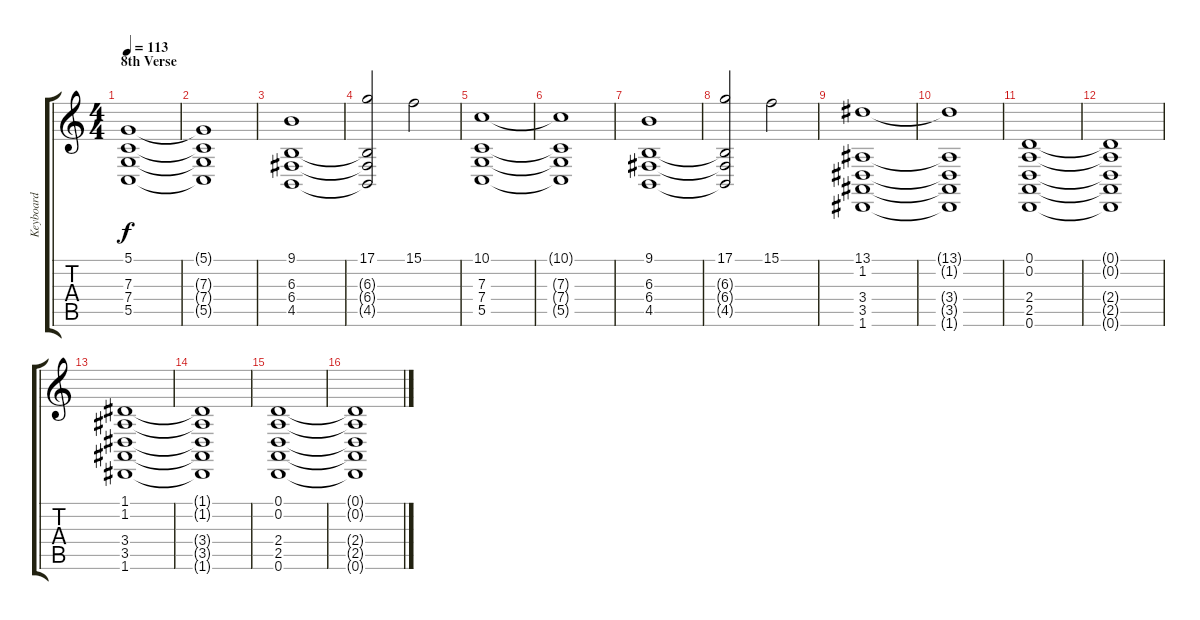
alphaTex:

\track ("Keyboard" "Keyboard") {instrument pad4choir}
\staff {score tabs}
\tuning (D4 A3 F3 C3 G2 D2) {hide}
\ts (4 4)
\section ("" "8th Verse")
\tempo 113
\clef g2
\ks c
(5.1 7.3 7.4 5.5).1{dy f volume 11} |
(5.1{t} 7.3{t} 7.4{t} 5.5{t}).1 |
(9.1 6.3 6.4 4.5).1 |
(17.1 6.3{t} 6.4{t} 4.5{t}).2 15.1.2 |
(10.1 7.3 7.4 5.5).1 |
(10.1{t} 7.3{t} 7.4{t} 5.5{t}).1 |
(9.1 6.3 6.4 4.5).1 |
(17.1 6.3{t} 6.4{t} 4.5{t}).2 15.1.2 |
(13.1 1.2 3.4 3.5 1.6).1 |
(13.1{t} 1.2{t} 3.4{t} 3.5{t} 1.6{t}).1 |
(0.1 0.2 2.4 2.5 0.6).1 |
(0.1{t} 0.2{t} 2.4{t} 2.5{t} 0.6{t}).1 |
(1.1 1.2 3.4 3.5 1.6).1 |
(1.1{t} 1.2{t} 3.4{t} 3.5{t} 1.6{t}).1 |
(0.1 0.2 2.4 2.5 0.6).1 |
(0.1{t} 0.2{t} 2.4{t} 2.5{t} 0.6{t}).1
